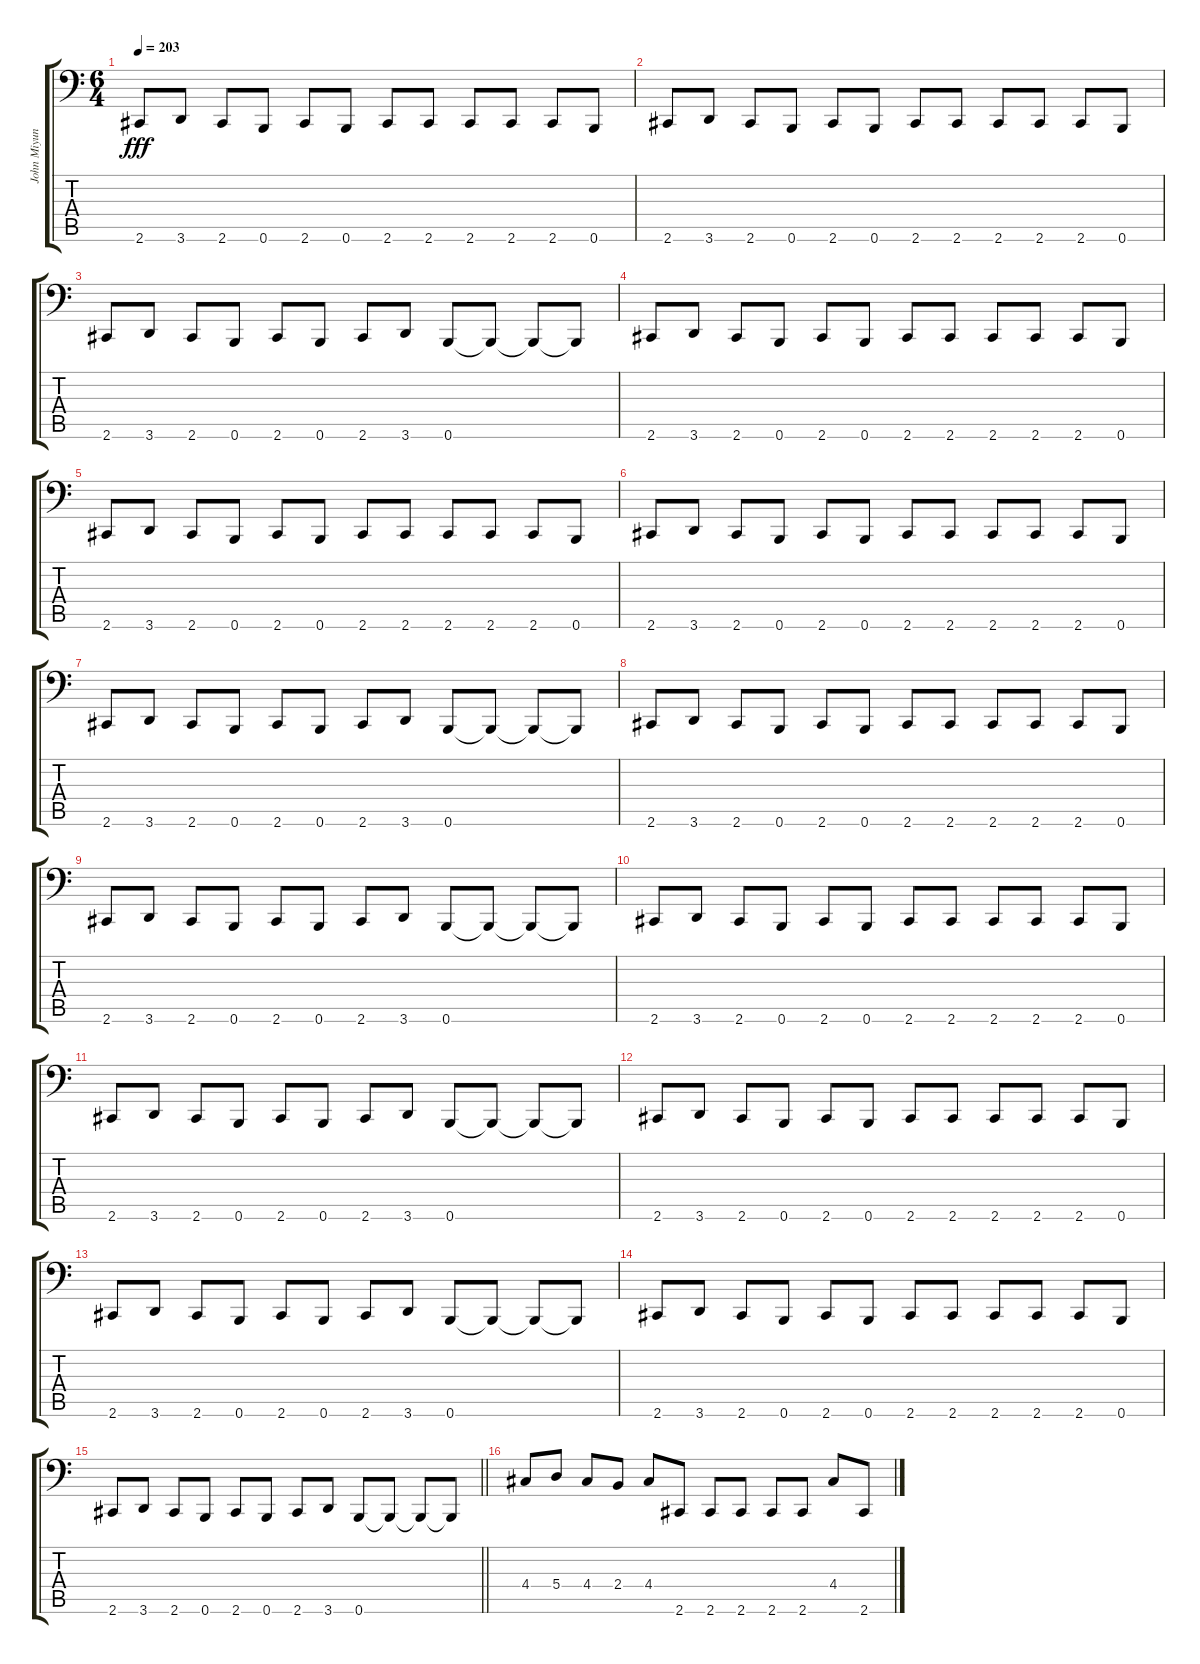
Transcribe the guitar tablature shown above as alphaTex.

\track ("John Miyung" "John Miyun") {instrument electricbassfinger}
\staff {score tabs}
\tuning (C3 G2 D2 A1 E1 B0) {hide}
\ts (6 4)
\tempo 203
\clef f4
\ks c
2.6.8{dy fff} 3.6.8 2.6.8 0.6.8 2.6.8 0.6.8 2.6.8 2.6.8 2.6.8 2.6.8 2.6.8 0.6.8 |
2.6.8 3.6.8 2.6.8 0.6.8 2.6.8 0.6.8 2.6.8 2.6.8 2.6.8 2.6.8 2.6.8 0.6.8 |
2.6.8 3.6.8 2.6.8 0.6.8 2.6.8 0.6.8 2.6.8 3.6.8 0.6.8 0.6{t}.8 0.6{t}.8 0.6{t}.8 |
2.6.8 3.6.8 2.6.8 0.6.8 2.6.8 0.6.8 2.6.8 2.6.8 2.6.8 2.6.8 2.6.8 0.6.8 |
2.6.8 3.6.8 2.6.8 0.6.8 2.6.8 0.6.8 2.6.8 2.6.8 2.6.8 2.6.8 2.6.8 0.6.8 |
2.6.8 3.6.8 2.6.8 0.6.8 2.6.8 0.6.8 2.6.8 2.6.8 2.6.8 2.6.8 2.6.8 0.6.8 |
2.6.8 3.6.8 2.6.8 0.6.8 2.6.8 0.6.8 2.6.8 3.6.8 0.6.8 0.6{t}.8 0.6{t}.8 0.6{t}.8 |
2.6.8 3.6.8 2.6.8 0.6.8 2.6.8 0.6.8 2.6.8 2.6.8 2.6.8 2.6.8 2.6.8 0.6.8 |
2.6.8 3.6.8 2.6.8 0.6.8 2.6.8 0.6.8 2.6.8 3.6.8 0.6.8 0.6{t}.8 0.6{t}.8 0.6{t}.8 |
2.6.8 3.6.8 2.6.8 0.6.8 2.6.8 0.6.8 2.6.8 2.6.8 2.6.8 2.6.8 2.6.8 0.6.8 |
2.6.8 3.6.8 2.6.8 0.6.8 2.6.8 0.6.8 2.6.8 3.6.8 0.6.8 0.6{t}.8 0.6{t}.8 0.6{t}.8 |
2.6.8 3.6.8 2.6.8 0.6.8 2.6.8 0.6.8 2.6.8 2.6.8 2.6.8 2.6.8 2.6.8 0.6.8 |
2.6.8 3.6.8 2.6.8 0.6.8 2.6.8 0.6.8 2.6.8 3.6.8 0.6.8 0.6{t}.8 0.6{t}.8 0.6{t}.8 |
2.6.8 3.6.8 2.6.8 0.6.8 2.6.8 0.6.8 2.6.8 2.6.8 2.6.8 2.6.8 2.6.8 0.6.8 |
\barLineRight lightlight
2.6.8 3.6.8 2.6.8 0.6.8 2.6.8 0.6.8 2.6.8 3.6.8 0.6.8 0.6{t}.8 0.6{t}.8 0.6{t}.8 |
4.4.8 5.4.8 4.4.8 2.4.8 4.4.8 2.6.8 2.6.8 2.6.8 2.6.8 2.6.8 4.4.8 2.6.8
